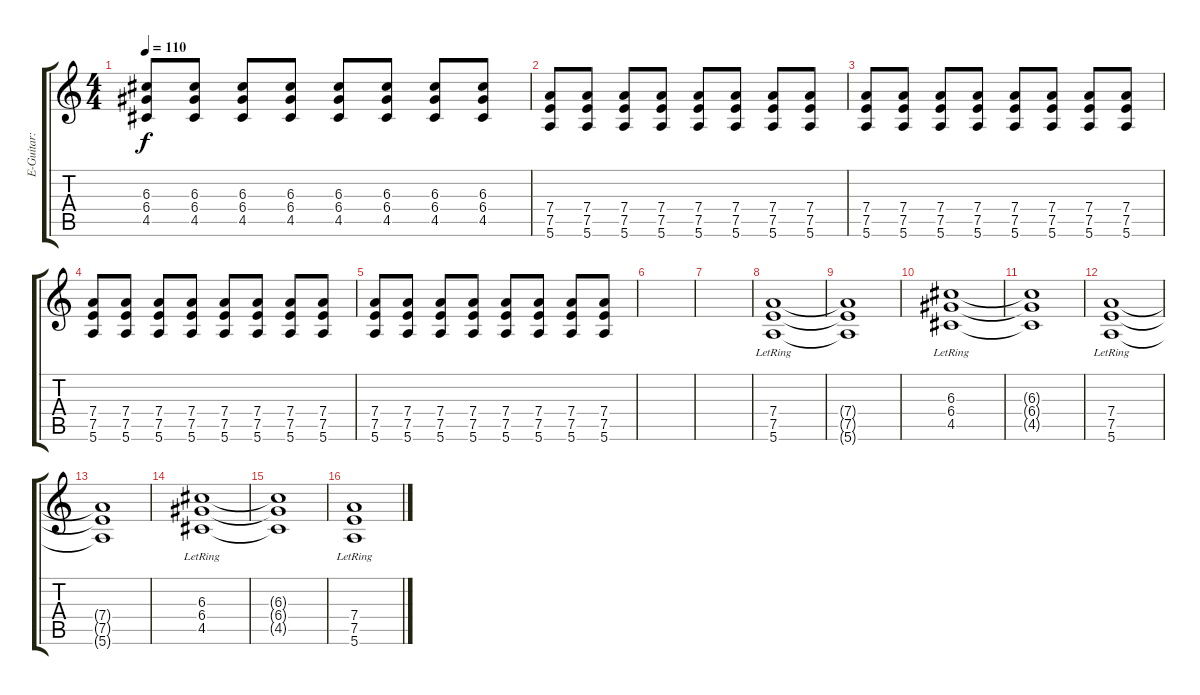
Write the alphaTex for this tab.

\track ("E-Guitar: Fill" "E-Guitar: ") {instrument overdrivenguitar}
\staff {score tabs}
\tuning (E4 B3 G3 D3 A2 E2) {hide}
\ts (4 4)
\tempo 110
\clef g2
\ks c
(6.3 6.4 4.5).8{dy f} (6.3 6.4 4.5).8 (6.3 6.4 4.5).8 (6.3 6.4 4.5).8 (6.3 6.4 4.5).8 (6.3 6.4 4.5).8 (6.3 6.4 4.5).8 (6.3 6.4 4.5).8 |
(7.4 7.5 5.6).8 (7.4 7.5 5.6).8 (7.4 7.5 5.6).8 (7.4 7.5 5.6).8 (7.4 7.5 5.6).8 (7.4 7.5 5.6).8 (7.4 7.5 5.6).8 (7.4 7.5 5.6).8 |
(7.4 7.5 5.6).8 (7.4 7.5 5.6).8 (7.4 7.5 5.6).8 (7.4 7.5 5.6).8 (7.4 7.5 5.6).8 (7.4 7.5 5.6).8 (7.4 7.5 5.6).8 (7.4 7.5 5.6).8 |
(7.4 7.5 5.6).8 (7.4 7.5 5.6).8 (7.4 7.5 5.6).8 (7.4 7.5 5.6).8 (7.4 7.5 5.6).8 (7.4 7.5 5.6).8 (7.4 7.5 5.6).8 (7.4 7.5 5.6).8 |
(7.4 7.5 5.6).8 (7.4 7.5 5.6).8 (7.4 7.5 5.6).8 (7.4 7.5 5.6).8 (7.4 7.5 5.6).8 (7.4 7.5 5.6).8 (7.4 7.5 5.6).8 (7.4 7.5 5.6).8 |
|
|
(7.4{lr} 7.5{lr} 5.6{lr}).1{volume 9} |
(7.4{t} 7.5{t} 5.6{t}).1 |
(6.3{lr} 6.4{lr} 4.5{lr}).1 |
(6.3{t} 6.4{t} 4.5{t}).1 |
(7.4{lr} 7.5{lr} 5.6{lr}).1 |
(7.4{t} 7.5{t} 5.6{t}).1 |
(6.3{lr} 6.4{lr} 4.5{lr}).1 |
(6.3{t} 6.4{t} 4.5{t}).1 |
(7.4{lr} 7.5{lr} 5.6{lr}).1
